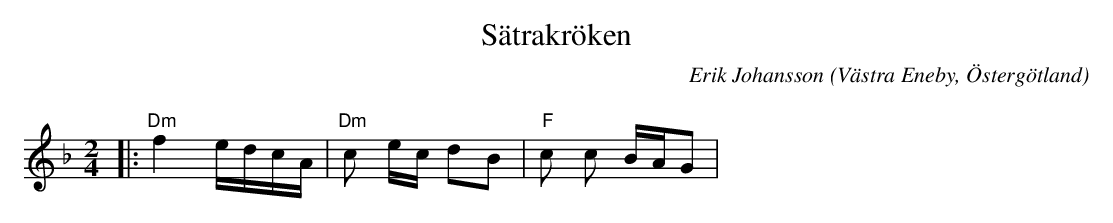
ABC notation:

X:1
T:Sätrakröken
C:Erik Johansson
O:Västra Eneby, Östergötland
Q:80
M:2/4
L:1/8
K:Dm
|:"Dm"f2 e/d/c/A/ |"Dm"c e/c/ dB| "F" c c B/A/G |
